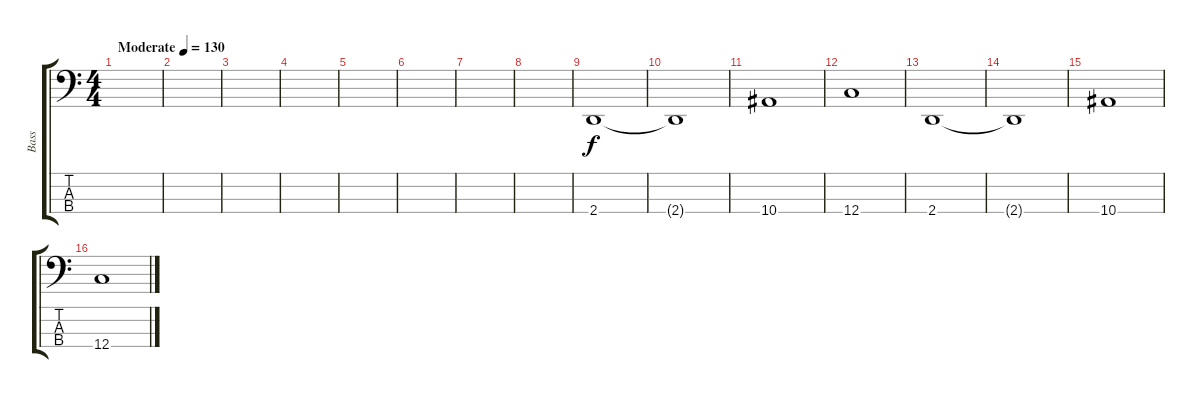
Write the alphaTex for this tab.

\track ("Bass" "Bass") {instrument electricbasspick}
\staff {score tabs}
\tuning (F2 C2 G1 C1) {hide}
\ts (4 4)
\tempo (130 "Moderate")
\clef f4
\ks c
|
|
|
|
|
|
|
|
2.4.1 |
2.4{t}.1 |
10.4.1 |
12.4.1 |
2.4.1 |
2.4{t}.1 |
10.4.1 |
12.4.1
